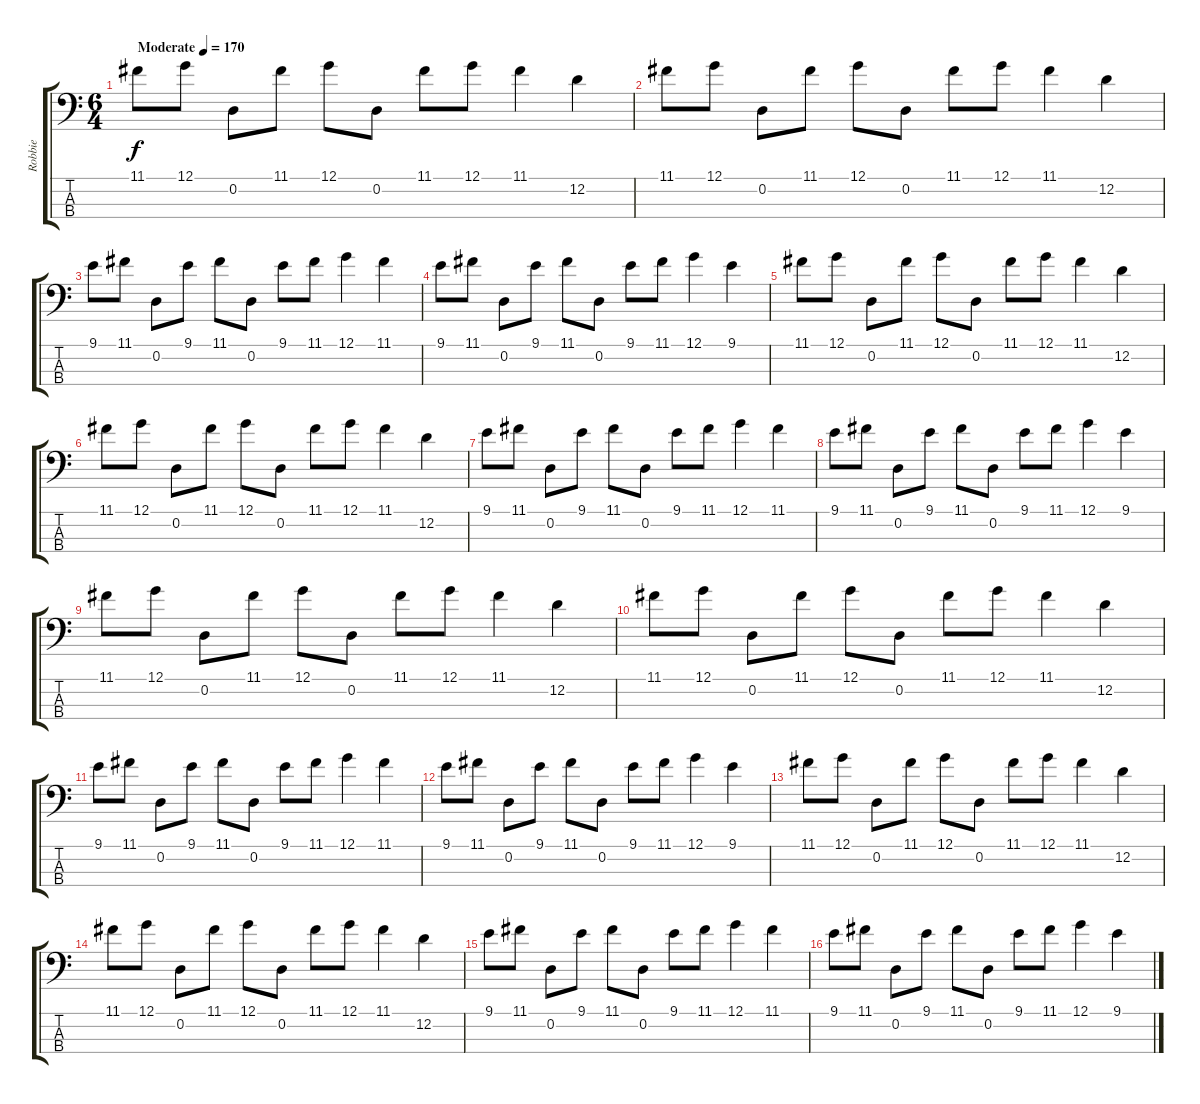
\track ("Robbie" "Robbie") {instrument electricbassfinger}
\staff {score tabs}
\tuning (G2 D2 A1 D1) {hide}
\ts (6 4)
\tempo (170 "Moderate")
\clef f4
\ks c
11.1.8{dy f instrument electricbassfinger} 12.1.8 0.2.8 11.1.8 12.1.8 0.2.8 11.1.8 12.1.8 11.1.4 12.2.4 |
11.1.8 12.1.8 0.2.8 11.1.8 12.1.8 0.2.8 11.1.8 12.1.8 11.1.4 12.2.4 |
9.1.8 11.1.8 0.2.8 9.1.8 11.1.8 0.2.8 9.1.8 11.1.8 12.1.4 11.1.4 |
9.1.8 11.1.8 0.2.8 9.1.8 11.1.8 0.2.8 9.1.8 11.1.8 12.1.4 9.1.4 |
11.1.8 12.1.8 0.2.8 11.1.8 12.1.8 0.2.8 11.1.8 12.1.8 11.1.4 12.2.4 |
11.1.8 12.1.8 0.2.8 11.1.8 12.1.8 0.2.8 11.1.8 12.1.8 11.1.4 12.2.4 |
9.1.8 11.1.8 0.2.8 9.1.8 11.1.8 0.2.8 9.1.8 11.1.8 12.1.4 11.1.4 |
9.1.8 11.1.8 0.2.8 9.1.8 11.1.8 0.2.8 9.1.8 11.1.8 12.1.4 9.1.4 |
11.1.8 12.1.8 0.2.8 11.1.8 12.1.8 0.2.8 11.1.8 12.1.8 11.1.4 12.2.4 |
11.1.8 12.1.8 0.2.8 11.1.8 12.1.8 0.2.8 11.1.8 12.1.8 11.1.4 12.2.4 |
9.1.8 11.1.8 0.2.8 9.1.8 11.1.8 0.2.8 9.1.8 11.1.8 12.1.4 11.1.4 |
9.1.8 11.1.8 0.2.8 9.1.8 11.1.8 0.2.8 9.1.8 11.1.8 12.1.4 9.1.4 |
11.1.8 12.1.8 0.2.8 11.1.8 12.1.8 0.2.8 11.1.8 12.1.8 11.1.4 12.2.4 |
11.1.8 12.1.8 0.2.8 11.1.8 12.1.8 0.2.8 11.1.8 12.1.8 11.1.4 12.2.4 |
9.1.8 11.1.8 0.2.8 9.1.8 11.1.8 0.2.8 9.1.8 11.1.8 12.1.4 11.1.4 |
9.1.8 11.1.8 0.2.8 9.1.8 11.1.8 0.2.8 9.1.8 11.1.8 12.1.4 9.1.4
